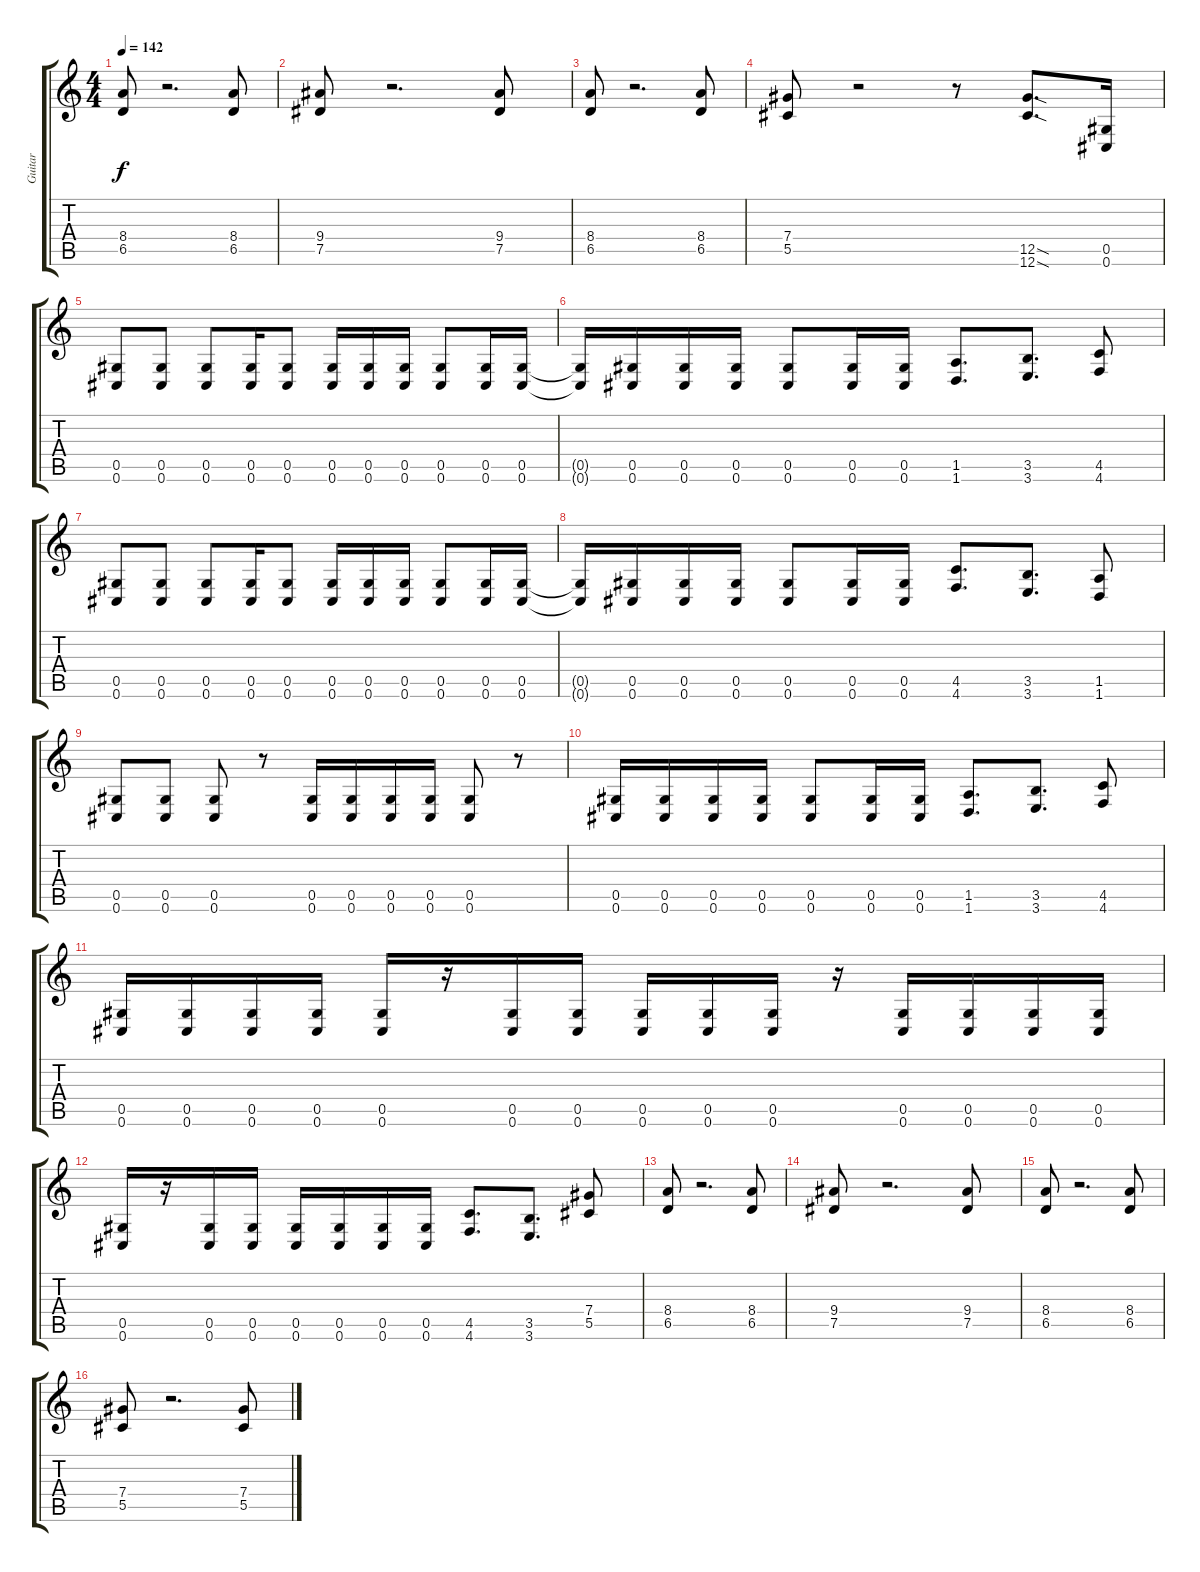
\track ("Guitar" "Guitar") {instrument distortionguitar}
\staff {score tabs}
\tuning (Eb4 Bb3 Gb3 Db3 Ab2 Db2) {hide}
\ts (4 4)
\tempo 142
\clef g2
\ks c
(8.4 6.5).8{dy f} r.2{d} (8.4 6.5).8 |
(9.4 7.5).8 r.2{d} (9.4 7.5).8 |
(8.4 6.5).8 r.2{d} (8.4 6.5).8 |
(7.4 5.5).8 r.2 r.8 (12.5{sod} 12.6{sod}).8{d volume 15 instrument distortionguitar} (0.5 0.6).16 |
(0.5 0.6).8 (0.5 0.6).8 (0.5 0.6).8 (0.5 0.6).16 (0.5 0.6).8 (0.5 0.6).16 (0.5 0.6).16 (0.5 0.6).16 (0.5 0.6).8 (0.5 0.6).16 (0.5 0.6).16 |
(0.5{t} 0.6{t}).16 (0.5 0.6).16 (0.5 0.6).16 (0.5 0.6).16 (0.5 0.6).8 (0.5 0.6).16 (0.5 0.6).16 (1.5 1.6).8{d} (3.5 3.6).8{d} (4.5 4.6).8 |
(0.5 0.6).8 (0.5 0.6).8 (0.5 0.6).8 (0.5 0.6).16 (0.5 0.6).8 (0.5 0.6).16 (0.5 0.6).16 (0.5 0.6).16 (0.5 0.6).8 (0.5 0.6).16 (0.5 0.6).16 |
(0.5{t} 0.6{t}).16 (0.5 0.6).16 (0.5 0.6).16 (0.5 0.6).16 (0.5 0.6).8 (0.5 0.6).16 (0.5 0.6).16 (4.5 4.6).8{d} (3.5 3.6).8{d} (1.5 1.6).8 |
(0.5 0.6).8 (0.5 0.6).8 (0.5 0.6).8 r.8 (0.5 0.6).16 (0.5 0.6).16 (0.5 0.6).16 (0.5 0.6).16 (0.5 0.6).8 r.8 |
(0.5 0.6).16 (0.5 0.6).16 (0.5 0.6).16 (0.5 0.6).16 (0.5 0.6).8 (0.5 0.6).16 (0.5 0.6).16 (1.5 1.6).8{d} (3.5 3.6).8{d} (4.5 4.6).8 |
(0.5 0.6).16 (0.5 0.6).16 (0.5 0.6).16 (0.5 0.6).16 (0.5 0.6).16 r.16 (0.5 0.6).16 (0.5 0.6).16 (0.5 0.6).16 (0.5 0.6).16 (0.5 0.6).16 r.16 (0.5 0.6).16 (0.5 0.6).16 (0.5 0.6).16 (0.5 0.6).16 |
(0.5 0.6).16 r.16 (0.5 0.6).16 (0.5 0.6).16 (0.5 0.6).16 (0.5 0.6).16 (0.5 0.6).16 (0.5 0.6).16 (4.5 4.6).8{d} (3.5 3.6).8{d} (7.4 5.5).8{volume 13 instrument overdrivenguitar} |
(8.4 6.5).8 r.2{d} (8.4 6.5).8 |
(9.4 7.5).8 r.2{d} (9.4 7.5).8 |
(8.4 6.5).8 r.2{d} (8.4 6.5).8 |
(7.4 5.5).8 r.2{d} (7.4 5.5).8
